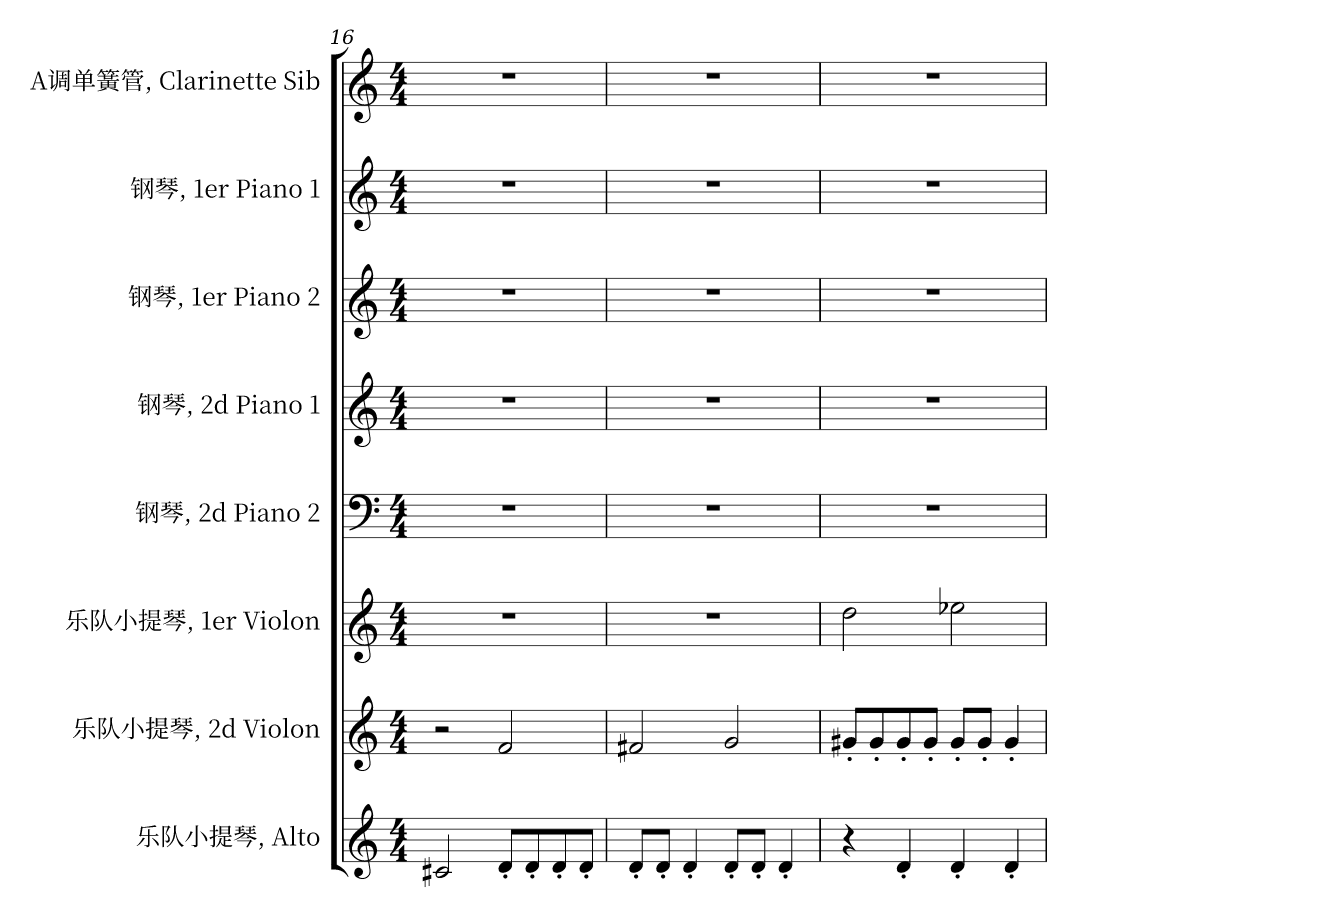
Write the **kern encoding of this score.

**kern	**kern	**kern	**kern	**kern	**kern	**kern	**kern
*part8	*part7	*part6	*part5	*part4	*part3	*part2	*part1
*staff8	*staff7	*staff6	*staff5	*staff4	*staff3	*staff2	*staff1
*I"乐队小提琴, Alto	*I"乐队小提琴, 2d Violon	*I"乐队小提琴, 1er Violon	*I"钢琴, 2d Piano 2	*I"钢琴, 2d Piano 1	*I"钢琴, 1er Piano 2	*I"钢琴, 1er Piano 1	*I"A调单簧管, Clarinette Sib
*	*	*	*I'Pno.	*I'Pno.	*I'Pno.	*I'Pno.	*I'A Cl.
*clefG2	*clefG2	*clefG2	*clefF4	*clefG2	*clefG2	*clefG2	*clefG2
*	*	*	*	*	*	*	*ITrd2c3
*k[]	*k[]	*k[]	*k[]	*k[]	*k[]	*k[]	*k[f#c#g#]
*M4/4	*M4/4	*M4/4	*M4/4	*M4/4	*M4/4	*M4/4	*M4/4
=16	=16	=16	=16	=16	=16	=16	=16
2c#X/	2r	1r	1r	1r	1r	1r	1r
8d'/L	2f/	.	.	.	.	.	.
8d'/	.	.	.	.	.	.	.
8d'/	.	.	.	.	.	.	.
8d'/J	.	.	.	.	.	.	.
=17	=17	=17	=17	=17	=17	=17	=17
*	*	*	*	*	*	*	*MM115
8d'/L	2f#X/	1r	1r	1r	1r	1r	1r
8d'/J	.	.	.	.	.	.	.
4d'/	.	.	.	.	.	.	.
8d'/L	2g/	.	.	.	.	.	.
8d'/J	.	.	.	.	.	.	.
4d'/	.	.	.	.	.	.	.
!!LO:PB:g=z
=18	=18	=18	=18	=18	=18	=18	=18
4r	8g#X'/L	2dd\	1r	1r	1r	1r	1r
.	8g#'/	.	.	.	.	.	.
4d'/	8g#'/	.	.	.	.	.	.
.	8g#'/J	.	.	.	.	.	.
4d'/	8g#'/L	2ee-X\	.	.	.	.	.
.	8g#'/J	.	.	.	.	.	.
4d'/	4g#'/	.	.	.	.	.	.
=	=	=	=	=	=	=	=
*-	*-	*-	*-	*-	*-	*-	*-
